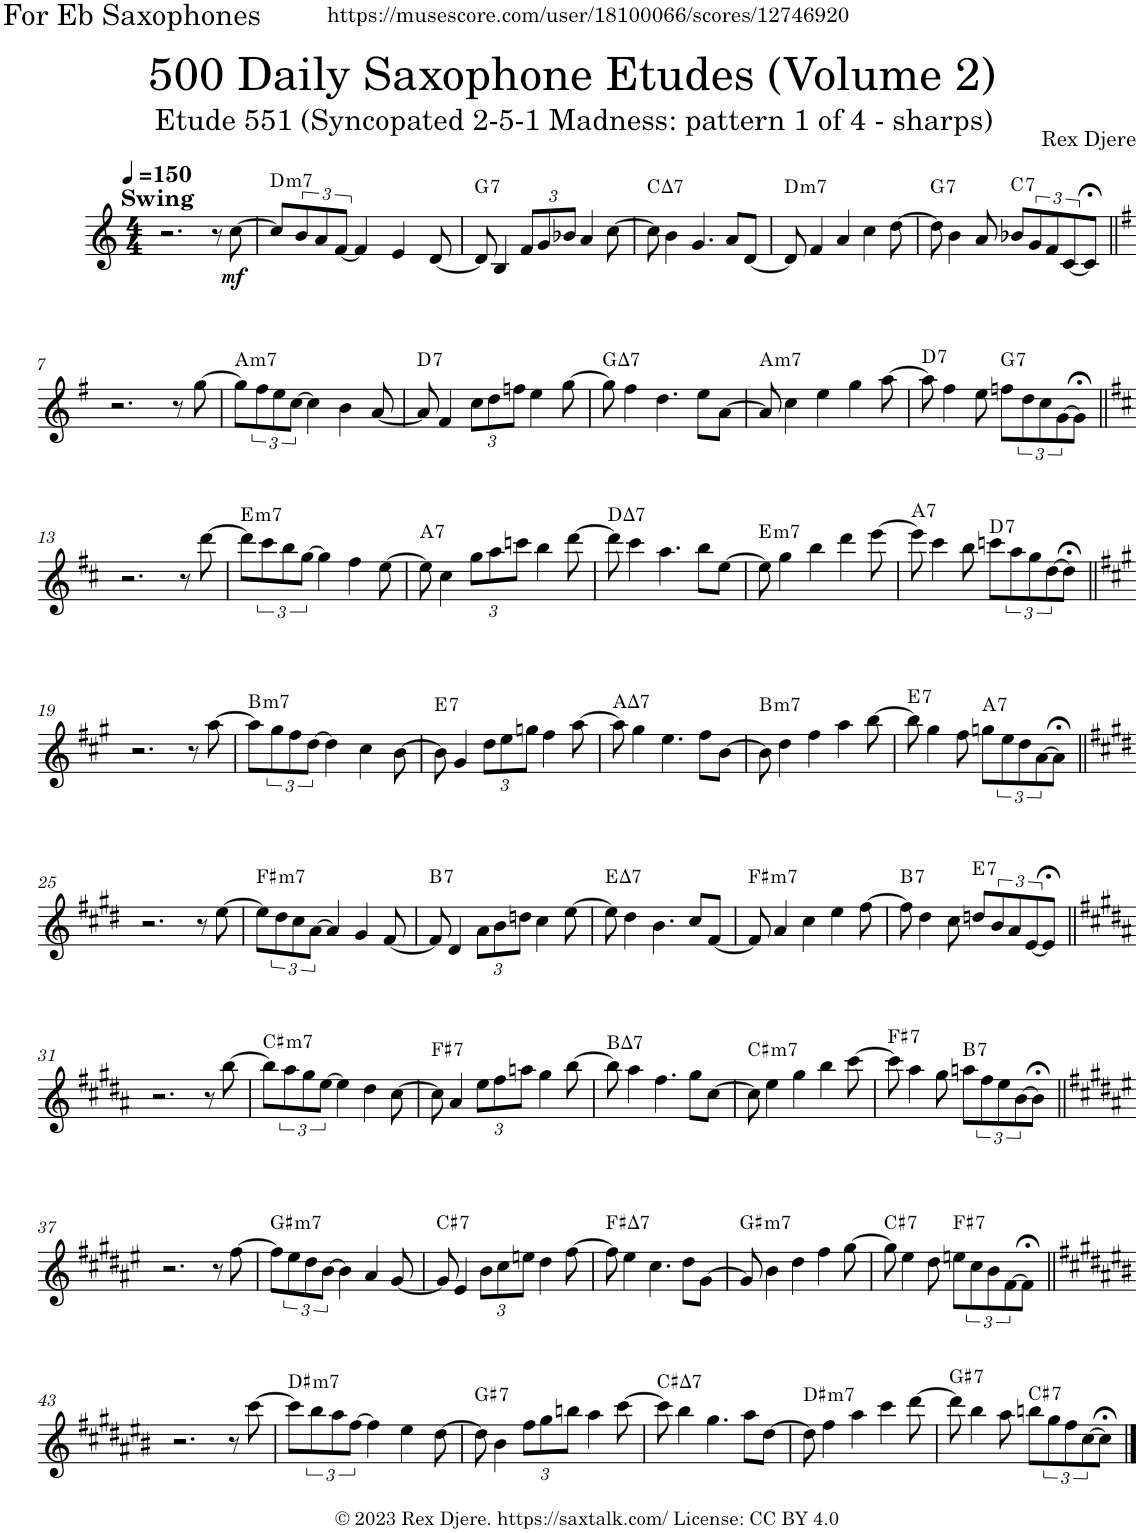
**kern	**dynam	**harte
*part1	*part1	*part1
*staff1	*staff1	*
*I"Alto Saxophone	*	*
*I'A. Sax.	*	*
*clefG2	*	*
*Trd5c9	*	*
*k[]	*	*
*M4/4	*	*
*MM150	*	*
=1	=1	=1
!LO:TX:a:B:t=Swing	!	!
2.r	.	.
8r	.	.
!	!LO:DY:b	!
[8cc\	mf	.
=2	=2	=2
!	!	!LO:H:kt=m7
8cc/L]	.	D:min7
12b/	.	.
12a/	.	.
[12f/J	.	.
4f/]	.	.
4e/	.	.
[8d/	.	.
=3	=3	=3
!	!	!LO:H:kt=7
8d/]	.	G:7
4B/	.	.
*Xbrackettup	*	*
12f/L	.	.
12g/	.	.
12b-X/J	.	.
4a/	.	.
[8cc\	.	.
=4	=4	=4
!	!	!LO:H:kt=7
8cc\]	.	C:maj7
4b\	.	.
4.g/	.	.
8a/L	.	.
[8d/J	.	.
=5	=5	=5
!	!	!LO:H:kt=m7
8d/]	.	D:min7
4f/	.	.
4a/	.	.
4cc\	.	.
[8dd\	.	.
=6	=6	=6
!	!	!LO:H:kt=7
8dd\]	.	G:7
4b\	.	.
8a/	.	.
!	!	!LO:H:kt=7
8b-X/L	.	C:7
*brackettup	*	*
12g/	.	.
12f/	.	.
[12c/	.	.
8c;</J]	.	.
!!LO:LB:g=z
=7||	=7||	=7||
*k[f#]	*	*
2.r	.	.
8r	.	.
[8gg\	.	.
=8	=8	=8
!	!	!LO:H:kt=m7
8gg\L]	.	A:min7
12ff#\	.	.
12ee\	.	.
[12cc\J	.	.
4cc\]	.	.
4b\	.	.
[8a/	.	.
=9	=9	=9
!	!	!LO:H:kt=7
8a/]	.	D:7
4f#/	.	.
*Xbrackettup	*	*
12cc\L	.	.
12dd\	.	.
12ffn\J	.	.
4ee\	.	.
[8gg\	.	.
=10	=10	=10
!	!	!LO:H:kt=7
8gg\]	.	G:maj7
4ff#\	.	.
4.dd\	.	.
8ee\L	.	.
[8a\J	.	.
=11	=11	=11
!	!	!LO:H:kt=m7
8a/]	.	A:min7
4cc\	.	.
4ee\	.	.
4gg\	.	.
[8aa\	.	.
=12	=12	=12
!	!	!LO:H:kt=7
8aa\]	.	D:7
4ff#\	.	.
8ee\	.	.
!	!	!LO:H:kt=7
8ffn\L	.	G:7
*brackettup	*	*
12dd\	.	.
12cc\	.	.
[12g\	.	.
8g;<\J]	.	.
!!LO:LB:g=z
=13||	=13||	=13||
*k[f#c#]	*	*
2.r	.	.
8r	.	.
[8ddd\	.	.
=14	=14	=14
!	!	!LO:H:kt=m7
8ddd\L]	.	E:min7
12ccc#\	.	.
12bb\	.	.
[12gg\J	.	.
4gg\]	.	.
4ff#\	.	.
[8ee\	.	.
=15	=15	=15
!	!	!LO:H:kt=7
8ee\]	.	A:7
4cc#\	.	.
*Xbrackettup	*	*
12gg\L	.	.
12aa\	.	.
12cccn\J	.	.
4bb\	.	.
[8ddd\	.	.
=16	=16	=16
!	!	!LO:H:kt=7
8ddd\]	.	D:maj7
4ccc#\	.	.
4.aa\	.	.
8bb\L	.	.
[8ee\J	.	.
=17	=17	=17
!	!	!LO:H:kt=m7
8ee\]	.	E:min7
4gg\	.	.
4bb\	.	.
4ddd\	.	.
[8eee\	.	.
=18	=18	=18
!	!	!LO:H:kt=7
8eee\]	.	A:7
4ccc#\	.	.
8bb\	.	.
!	!	!LO:H:kt=7
8cccn\L	.	D:7
*brackettup	*	*
12aa\	.	.
12gg\	.	.
[12dd\	.	.
8dd;<\J]	.	.
!!LO:LB:g=z
=19||	=19||	=19||
*k[f#c#g#]	*	*
2.r	.	.
8r	.	.
[8aa\	.	.
=20	=20	=20
!	!	!LO:H:kt=m7
8aa\L]	.	B:min7
12gg#\	.	.
12ff#\	.	.
[12dd\J	.	.
4dd\]	.	.
4cc#\	.	.
[8b\	.	.
=21	=21	=21
!	!	!LO:H:kt=7
8b\]	.	E:7
4g#/	.	.
*Xbrackettup	*	*
12dd\L	.	.
12ee\	.	.
12ggn\J	.	.
4ff#\	.	.
[8aa\	.	.
=22	=22	=22
!	!	!LO:H:kt=7
8aa\]	.	A:maj7
4gg#\	.	.
4.ee\	.	.
8ff#\L	.	.
[8b\J	.	.
=23	=23	=23
!	!	!LO:H:kt=m7
8b\]	.	B:min7
4dd\	.	.
4ff#\	.	.
4aa\	.	.
[8bb\	.	.
=24	=24	=24
!	!	!LO:H:kt=7
8bb\]	.	E:7
4gg#\	.	.
8ff#\	.	.
!	!	!LO:H:kt=7
8ggn\L	.	A:7
*brackettup	*	*
12ee\	.	.
12dd\	.	.
[12a\	.	.
8a;<\J]	.	.
!!LO:LB:g=z
=25||	=25||	=25||
*k[f#c#g#d#]	*	*
2.r	.	.
8r	.	.
[8ee\	.	.
=26	=26	=26
!	!	!LO:H:kt=m7
8ee\L]	.	F#:min7
12dd#\	.	.
12cc#\	.	.
[12a\J	.	.
4a/]	.	.
4g#/	.	.
[8f#/	.	.
=27	=27	=27
!	!	!LO:H:kt=7
8f#/]	.	B:7
4d#/	.	.
*Xbrackettup	*	*
12a\L	.	.
12b\	.	.
12ddn\J	.	.
4cc#\	.	.
[8ee\	.	.
=28	=28	=28
!	!	!LO:H:kt=7
8ee\]	.	E:maj7
4dd#\	.	.
4.b\	.	.
8cc#/L	.	.
[8f#/J	.	.
=29	=29	=29
!	!	!LO:H:kt=m7
8f#/]	.	F#:min7
4a/	.	.
4cc#\	.	.
4ee\	.	.
[8ff#\	.	.
=30	=30	=30
!	!	!LO:H:kt=7
8ff#\]	.	B:7
4dd#\	.	.
8cc#\	.	.
!	!	!LO:H:kt=7
8ddn/L	.	E:7
*brackettup	*	*
12b/	.	.
12a/	.	.
[12e/	.	.
8e;</J]	.	.
!!LO:LB:g=z
=31||	=31||	=31||
*k[f#c#g#d#a#]	*	*
2.r	.	.
8r	.	.
[8bb\	.	.
=32	=32	=32
!	!	!LO:H:kt=m7
8bb\L]	.	C#:min7
12aa#\	.	.
12gg#\	.	.
[12ee\J	.	.
4ee\]	.	.
4dd#\	.	.
[8cc#\	.	.
=33	=33	=33
!	!	!LO:H:kt=7
8cc#\]	.	F#:7
4a#/	.	.
*Xbrackettup	*	*
12ee\L	.	.
12ff#\	.	.
12aan\J	.	.
4gg#\	.	.
[8bb\	.	.
=34	=34	=34
!	!	!LO:H:kt=7
8bb\]	.	B:maj7
4aa#\	.	.
4.ff#\	.	.
8gg#\L	.	.
[8cc#\J	.	.
=35	=35	=35
!	!	!LO:H:kt=m7
8cc#\]	.	C#:min7
4ee\	.	.
4gg#\	.	.
4bb\	.	.
[8ccc#\	.	.
=36	=36	=36
!	!	!LO:H:kt=7
8ccc#\]	.	F#:7
4aa#\	.	.
8gg#\	.	.
!	!	!LO:H:kt=7
8aan\L	.	B:7
*brackettup	*	*
12ff#\	.	.
12ee\	.	.
[12b\	.	.
8b;<\J]	.	.
!!LO:LB:g=z
=37||	=37||	=37||
*k[f#c#g#d#a#e#]	*	*
2.r	.	.
8r	.	.
[8ff#\	.	.
=38	=38	=38
!	!	!LO:H:kt=m7
8ff#\L]	.	G#:min7
12ee#\	.	.
12dd#\	.	.
[12b\J	.	.
4b\]	.	.
4a#/	.	.
[8g#/	.	.
=39	=39	=39
!	!	!LO:H:kt=7
8g#/]	.	C#:7
4e#/	.	.
*Xbrackettup	*	*
12b\L	.	.
12cc#\	.	.
12een\J	.	.
4dd#\	.	.
[8ff#\	.	.
=40	=40	=40
!	!	!LO:H:kt=7
8ff#\]	.	F#:maj7
4ee#\	.	.
4.cc#\	.	.
8dd#\L	.	.
[8g#\J	.	.
=41	=41	=41
!	!	!LO:H:kt=m7
8g#/]	.	G#:min7
4b\	.	.
4dd#\	.	.
4ff#\	.	.
[8gg#\	.	.
=42	=42	=42
!	!	!LO:H:kt=7
8gg#\]	.	C#:7
4ee#\	.	.
8dd#\	.	.
!	!	!LO:H:kt=7
8een\L	.	F#:7
*brackettup	*	*
12cc#\	.	.
12b\	.	.
[12f#\	.	.
8f#;<\J]	.	.
!!LO:LB:g=z
=43||	=43||	=43||
*k[f#c#g#d#a#e#b#]	*	*
2.r	.	.
8r	.	.
[8ccc#\	.	.
=44	=44	=44
!	!	!LO:H:kt=m7
8ccc#\L]	.	D#:min7
12bb#\	.	.
12aa#\	.	.
[12ff#\J	.	.
4ff#\]	.	.
4ee#\	.	.
[8dd#\	.	.
=45	=45	=45
!	!	!LO:H:kt=7
8dd#\]	.	G#:7
4b#\	.	.
*Xbrackettup	*	*
12ff#\L	.	.
12gg#\	.	.
12bbn\J	.	.
4aa#\	.	.
[8ccc#\	.	.
=46	=46	=46
!	!	!LO:H:kt=7
8ccc#\]	.	C#:maj7
4bb#\	.	.
4.gg#\	.	.
8aa#\L	.	.
[8dd#\J	.	.
=47	=47	=47
!	!	!LO:H:kt=m7
8dd#\]	.	D#:min7
4ff#\	.	.
4aa#\	.	.
4ccc#\	.	.
[8ddd#\	.	.
=48	=48	=48
!	!	!LO:H:kt=7
8ddd#\]	.	G#:7
4bb#\	.	.
8aa#\	.	.
!	!	!LO:H:kt=7
8bbn\L	.	C#:7
*brackettup	*	*
12gg#\	.	.
12ff#\	.	.
[12cc#\	.	.
8cc#;<\J]	.	.
==	==	==
*-	*-	*-
